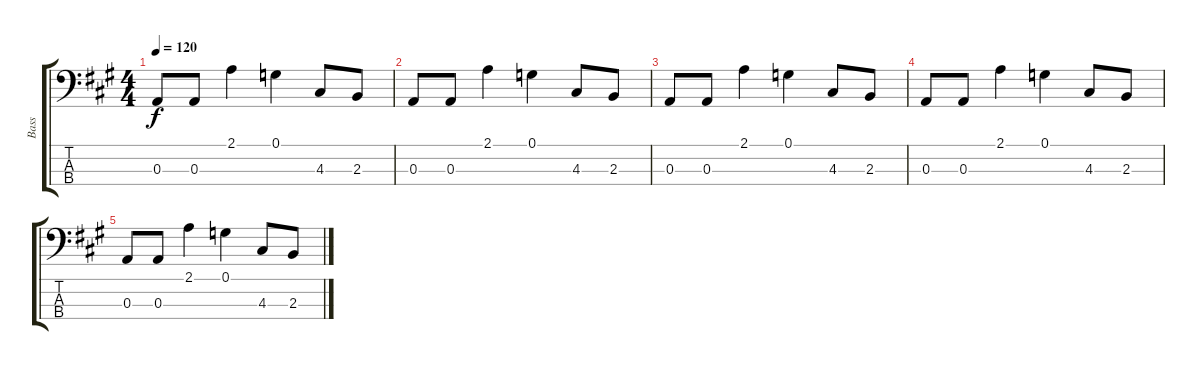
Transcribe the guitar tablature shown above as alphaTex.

\track ("Bass" "Bass") {instrument electricbassfinger}
\staff {score tabs}
\tuning (G2 D2 A1 E1) {hide}
\ts (4 4)
\tempo 120
\clef f4
\ks a
0.3.8{dy f} 0.3.8 2.1.4 0.1.4 4.3.8 2.3.8 |
0.3.8{volume 0} 0.3.8 2.1.4 0.1.4 4.3.8 2.3.8 |
0.3.8 0.3.8 2.1.4 0.1.4 4.3.8 2.3.8 |
0.3.8 0.3.8 2.1.4 0.1.4 4.3.8 2.3.8 |
0.3.8 0.3.8 2.1.4 0.1.4 4.3.8 2.3.8
